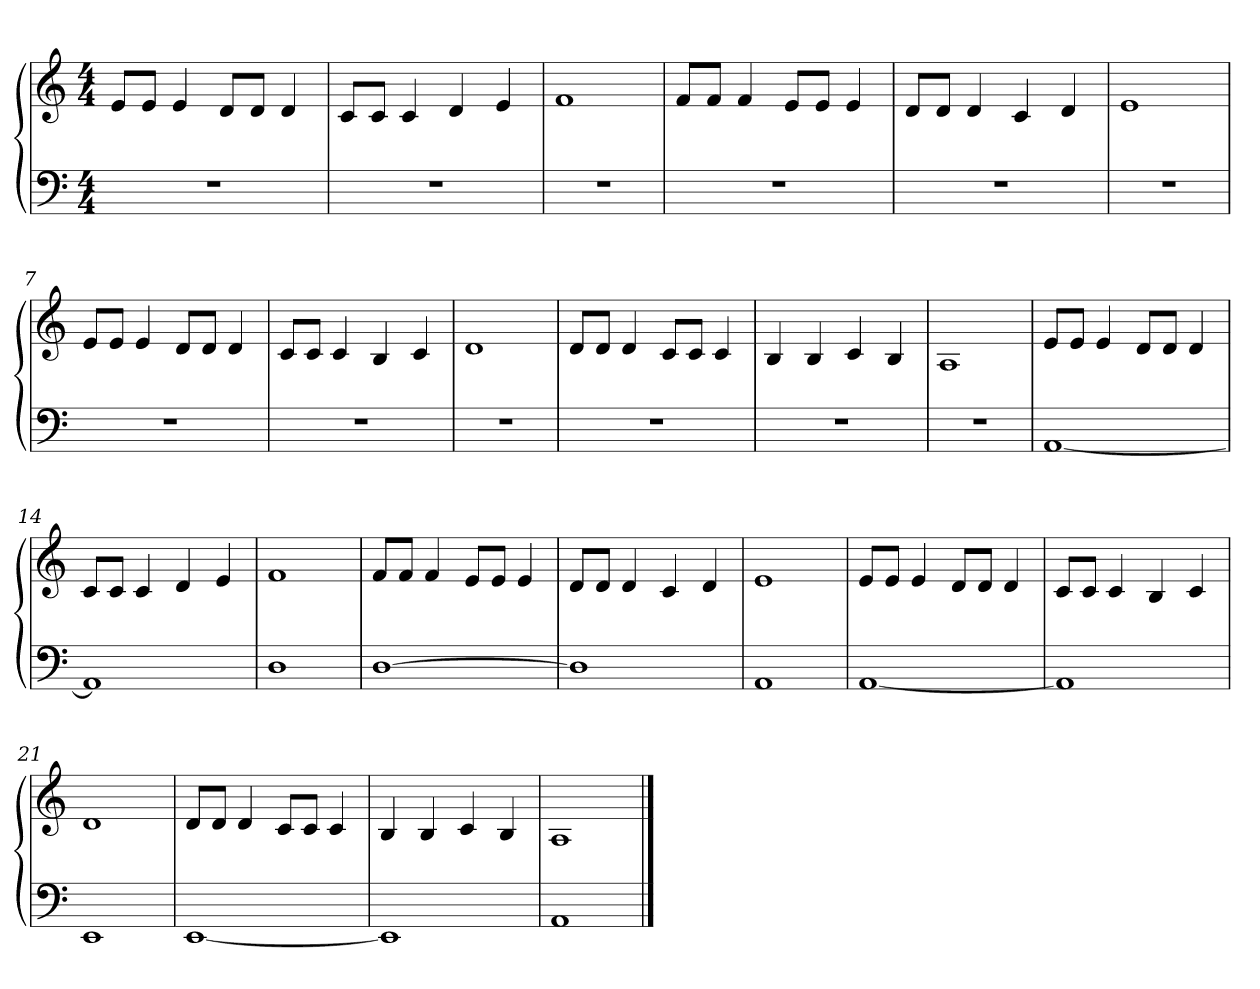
**kern	**kern
*part1	*part1
*staff2	*staff1
*clefF4	*clefG2
*k[]	*k[]
*C:	*C:
*M4/4	*M4/4
=1	=1
1r	8e/L
.	8e/J
.	4e/
.	8d/L
.	8d/J
.	4d/
=2	=2
1r	8c/L
.	8c/J
.	4c/
.	4d/
.	4e/
=3	=3
1r	1f
=4	=4
1r	8f/L
.	8f/J
.	4f/
.	8e/L
.	8e/J
.	4e/
=5	=5
1r	8d/L
.	8d/J
.	4d/
.	4c/
.	4d/
!!LO:LB:g=z
=6	=6
1r	1e
=7	=7
1r	8e/L
.	8e/J
.	4e/
.	8d/L
.	8d/J
.	4d/
=8	=8
1r	8c/L
.	8c/J
.	4c/
.	4B/
.	4c/
=9	=9
1r	1d
=10	=10
1r	8d/L
.	8d/J
.	4d/
.	8c/L
.	8c/J
.	4c/
=11	=11
1r	4B/
.	4B/
.	4c/
.	4B/
!!LO:LB:g=z
=12	=12
1r	1A
=13	=13
[1AA	8e/L
.	8e/J
.	4e/
.	8d/L
.	8d/J
.	4d/
=14	=14
1AA]	8c/L
.	8c/J
.	4c/
.	4d/
.	4e/
=15	=15
1D	1f
=16	=16
[1D	8f/L
.	8f/J
.	4f/
.	8e/L
.	8e/J
.	4e/
=17	=17
1D]	8d/L
.	8d/J
.	4d/
.	4c/
.	4d/
!!LO:LB:g=z
=18	=18
1AA	1e
=19	=19
[1AA	8e/L
.	8e/J
.	4e/
.	8d/L
.	8d/J
.	4d/
=20	=20
1AA]	8c/L
.	8c/J
.	4c/
.	4B/
.	4c/
=21	=21
1EE	1d
=22	=22
[1EE	8d/L
.	8d/J
.	4d/
.	8c/L
.	8c/J
.	4c/
=23	=23
1EE]	4B/
.	4B/
.	4c/
.	4B/
!!LO:PB:g=z
=24	=24
1AA	1A
==	==
*-	*-
